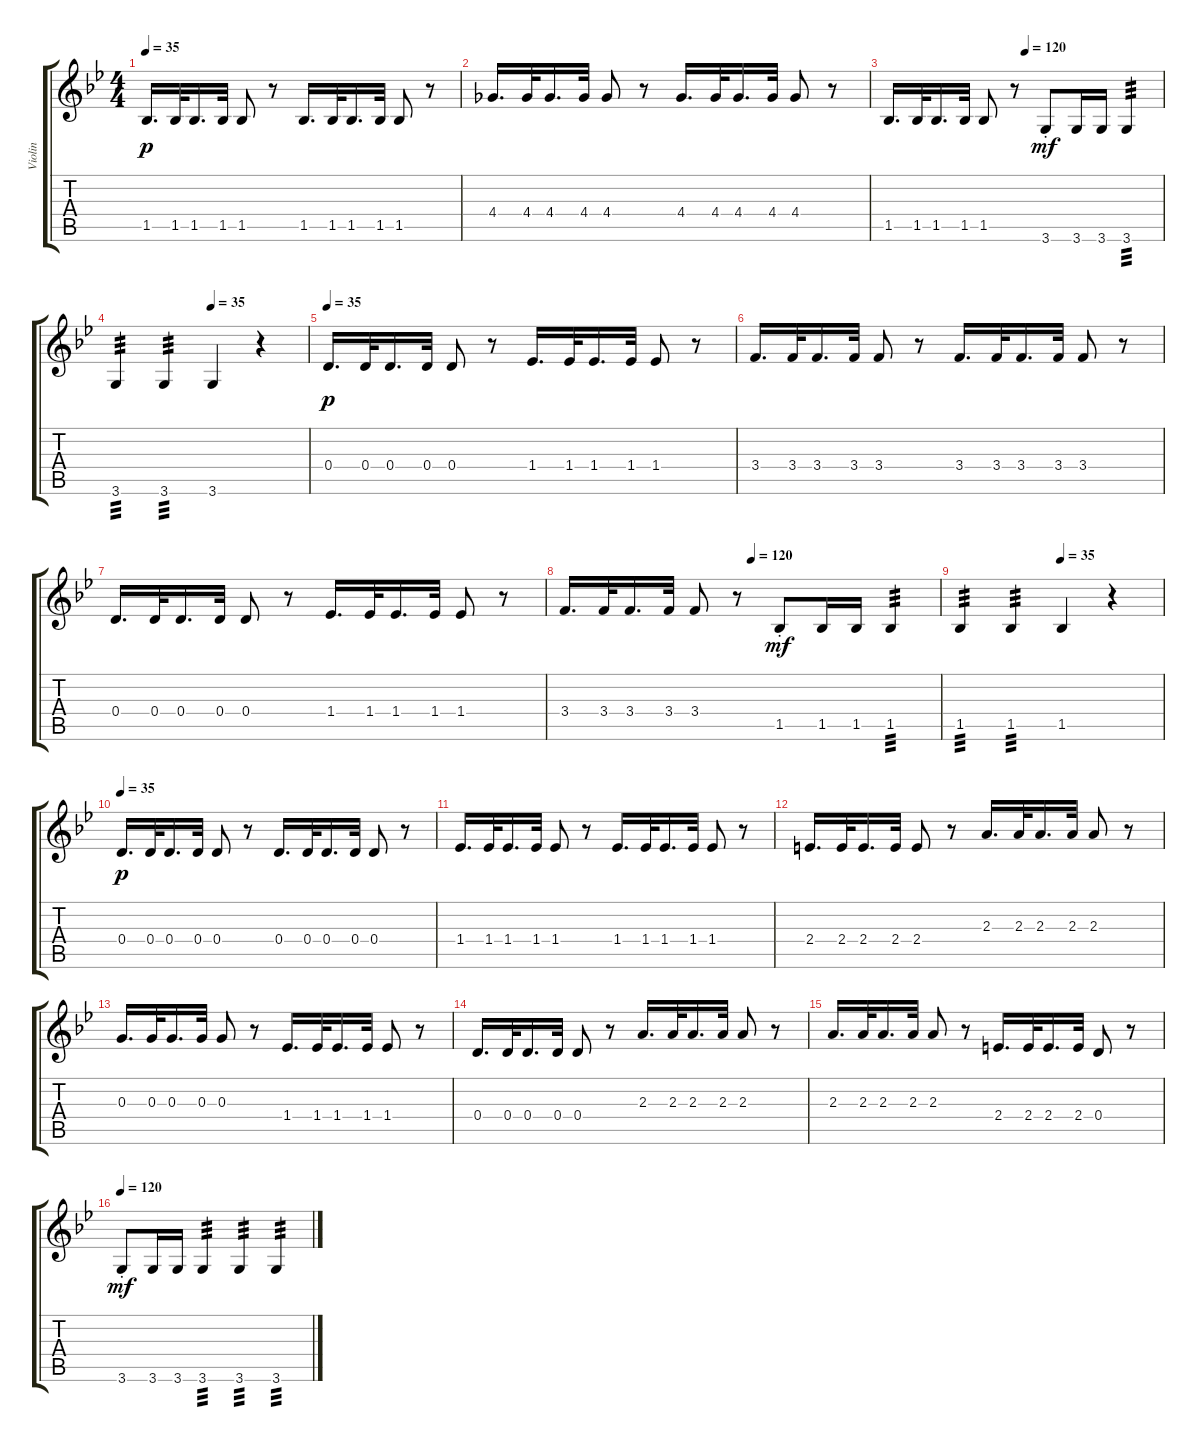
\track ("Violin" "Violin") {instrument electricguitarjazz}
\staff {score tabs}
\tuning (E4 B3 G3 D3 A2 E2) {hide}
\ts (4 4)
\tempo 35
\clef g2
\ks bb
1.5.16{d dy p instrument electricguitarjazz} 1.5.32 1.5.16{d} 1.5.32 1.5.8 r.8 1.5.16{d} 1.5.32 1.5.16{d} 1.5.32 1.5.8 r.8 |
4.4.16{d} 4.4.32 4.4.16{d} 4.4.32 4.4.8 r.8 4.4.16{d} 4.4.32 4.4.16{d} 4.4.32 4.4.8 r.8 |
\tempo (120 0.5)
1.5.16{d} 1.5.32 1.5.16{d} 1.5.32 1.5.8 r.8 3.6{st}.8{dy mf} 3.6.16 3.6.16 3.6.4{tp 3} |
\tempo (35 0.5)
3.6.4{tp 3} 3.6.4{tp 3} 3.6.4 r.4 |
\tempo 35
0.4.16{d dy p} 0.4.32 0.4.16{d} 0.4.32 0.4.8 r.8 1.4.16{d} 1.4.32 1.4.16{d} 1.4.32 1.4.8 r.8 |
3.4.16{d} 3.4.32 3.4.16{d} 3.4.32 3.4.8 r.8 3.4.16{d} 3.4.32 3.4.16{d} 3.4.32 3.4.8 r.8 |
0.4.16{d} 0.4.32 0.4.16{d} 0.4.32 0.4.8 r.8 1.4.16{d} 1.4.32 1.4.16{d} 1.4.32 1.4.8 r.8 |
\tempo (120 0.5)
3.4.16{d} 3.4.32 3.4.16{d} 3.4.32 3.4.8 r.8 1.5{st}.8{dy mf} 1.5.16 1.5.16 1.5.4{tp 3} |
\tempo (35 0.5)
1.5.4{tp 3} 1.5.4{tp 3} 1.5.4 r.4 |
\tempo 35
0.4.16{d dy p} 0.4.32 0.4.16{d} 0.4.32 0.4.8 r.8 0.4.16{d} 0.4.32 0.4.16{d} 0.4.32 0.4.8 r.8 |
1.4.16{d} 1.4.32 1.4.16{d} 1.4.32 1.4.8 r.8 1.4.16{d} 1.4.32 1.4.16{d} 1.4.32 1.4.8 r.8 |
2.4.16{d} 2.4.32 2.4.16{d} 2.4.32 2.4.8 r.8 2.3.16{d} 2.3.32 2.3.16{d} 2.3.32 2.3.8 r.8 |
0.3.16{d} 0.3.32 0.3.16{d} 0.3.32 0.3.8 r.8 1.4.16{d} 1.4.32 1.4.16{d} 1.4.32 1.4.8 r.8 |
0.4.16{d} 0.4.32 0.4.16{d} 0.4.32 0.4.8 r.8 2.3.16{d} 2.3.32 2.3.16{d} 2.3.32 2.3.8 r.8 |
2.3.16{d} 2.3.32 2.3.16{d} 2.3.32 2.3.8 r.8 2.4.16{d} 2.4.32 2.4.16{d} 2.4.32 0.4.8 r.8 |
\tempo 120
3.6{st}.8{dy mf} 3.6.16 3.6.16 3.6.4{tp 3} 3.6.4{tp 3} 3.6.4{tp 3}
